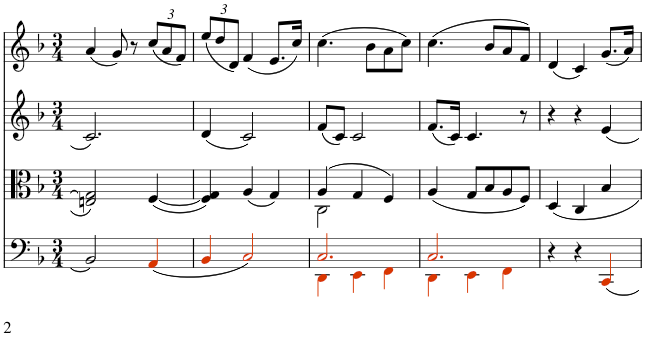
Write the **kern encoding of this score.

**kern	**kern	**kern	**kern
*part4	*part3	*part2	*part1
*staff4	*staff3	*staff2	*staff1
*I"Piano	*I"Piano	*I"Piano	*I"Piano
*I'Pno	*I'Pno	*I'Pno	*I'Pno
!!LO:PB:g=z
*clefF4	*clefC3	*clefG2	*clefG2
*k[b-]	*k[b-]	*k[b-]	*k[b-]
*M3/4	*M3/4	*M3/4	*M3/4
=2	=2	=2	=2
2BB-/]	2En/ 2G/]	2.c/	(4a/
.	.	.	8g/)
.	.	.	8r
*	*	*	*Xbrackettup
(4AAi/	([4F/	.	(12cc/L
.	.	.	12a/
.	.	.	12f/J)
=3	=3	=3	=3
4BB-i/	4F/] 4G/)	(4d/	(12ee/L
.	.	.	12dd/
.	.	.	12d/J)
2Ci/)	(4A/	2c/)	(4f/
.	4G/)	.	8.e/L
.	.	.	16cc/Jk)
=4	=4	=4	=4
*^	*^	*	*
4DDi\	2.Ci/	(4A/	2C\	(8f/L	(4.cc\
.	.	.	.	8c/J)	.
4EEi\	.	4G/	.	2c/	.
.	.	.	.	.	8b-\L
4FFi\	.	4F/)	4ryy	.	8a\
.	.	.	.	.	8cc\J)
*	*	*v	*v	*	*
=5	=5	=5	=5	=5
4DDi\	2.Ci/	(4A/	(8.f/L	(4.cc\
.	.	.	16c/Jk)	.
4EEi\	.	8G/L	4.c/	.
.	.	8B-/	.	8b-/L
4FFi\	.	8A/	.	8a/
.	.	8F/J)	8r	8f/J)
*v	*v	*	*	*
=6	=6	=6	=6
4r	4D/	4r	(4d/
4r	4C/	4r	4c/)
4CCi/	4B-/	4e/	(8.g/L
.	.	.	16a/Jk)
=	=	=	=
*-	*-	*-	*-
